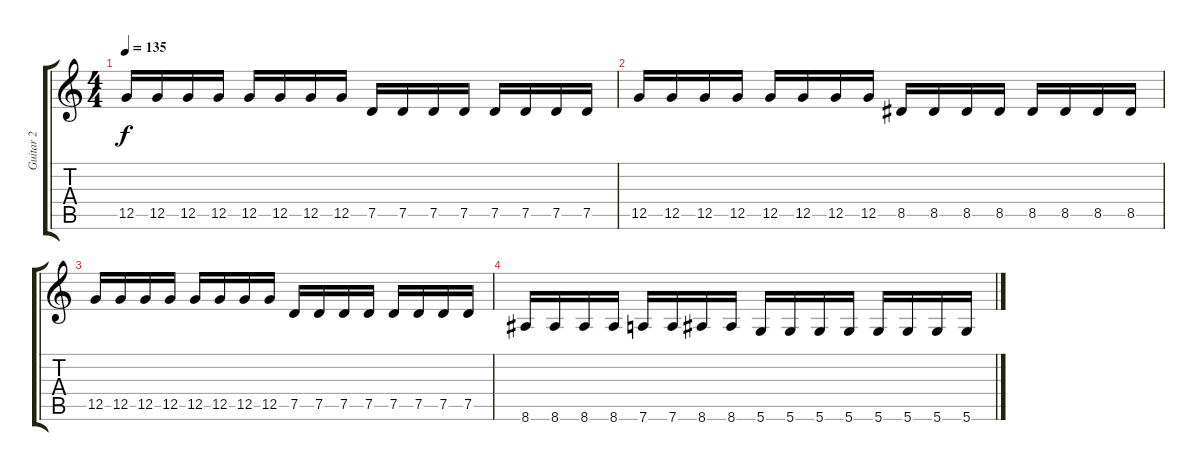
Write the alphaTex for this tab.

\track ("Guitar 2" "Guitar 2") {instrument distortionguitar}
\staff {score tabs}
\tuning (D4 A3 F3 C3 G2 D2) {hide}
\ts (4 4)
\tempo 135
\clef g2
\ks c
12.5.16{dy f} 12.5.16 12.5.16 12.5.16 12.5.16 12.5.16 12.5.16 12.5.16 7.5.16 7.5.16 7.5.16 7.5.16 7.5.16 7.5.16 7.5.16 7.5.16 |
12.5.16 12.5.16 12.5.16 12.5.16 12.5.16 12.5.16 12.5.16 12.5.16 8.5.16 8.5.16 8.5.16 8.5.16 8.5.16 8.5.16 8.5.16 8.5.16 |
12.5.16 12.5.16 12.5.16 12.5.16 12.5.16 12.5.16 12.5.16 12.5.16 7.5.16 7.5.16 7.5.16 7.5.16 7.5.16 7.5.16 7.5.16 7.5.16 |
8.6.16 8.6.16 8.6.16 8.6.16 7.6.16 7.6.16 8.6.16 8.6.16 5.6.16 5.6.16 5.6.16 5.6.16 5.6.16 5.6.16 5.6.16 5.6.16
